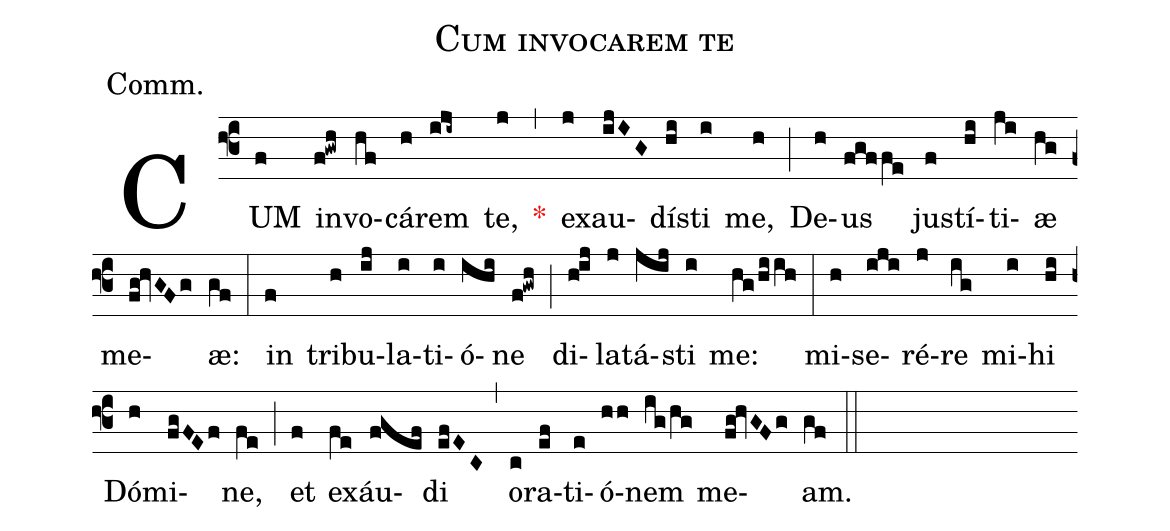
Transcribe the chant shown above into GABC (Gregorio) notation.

name:Cum invocarem te;
annotation:Comm.;
mode:II.;
office-part:Communion;
%%
(f3) CUM(f) in(f!gwh)vo(hf)cá(h)rem(iji~) te,(j) <v>\red{*}</v>(,) ex(j)au(ijIG)dí(hi)sti(i) me,(h) (;) De(h)us(fgffe) jus(f)tí(hi)ti(ji)æ(hg) me(fg!hvGFg)æ:(gf) (:) in(f) tri(h)bu(ij)la(i)ti(i)ó(ihi)ne(f!gwh) (;) di(h!ij)la(j)tá(jij)sti(i) me:(hg/hiih) (:) mi(h)se(iji)ré(j)re(ig) mi(i)hi(hi) Dó(h)mi(fgFEf)ne,(fe) (;) et(f) ex(fe)áu(fgef)di(efEC) (,) o(c)ra(ef)ti(e)ó(hh)nem(ig/hg) me(fg!hvGFg)am.(gf) (::)
